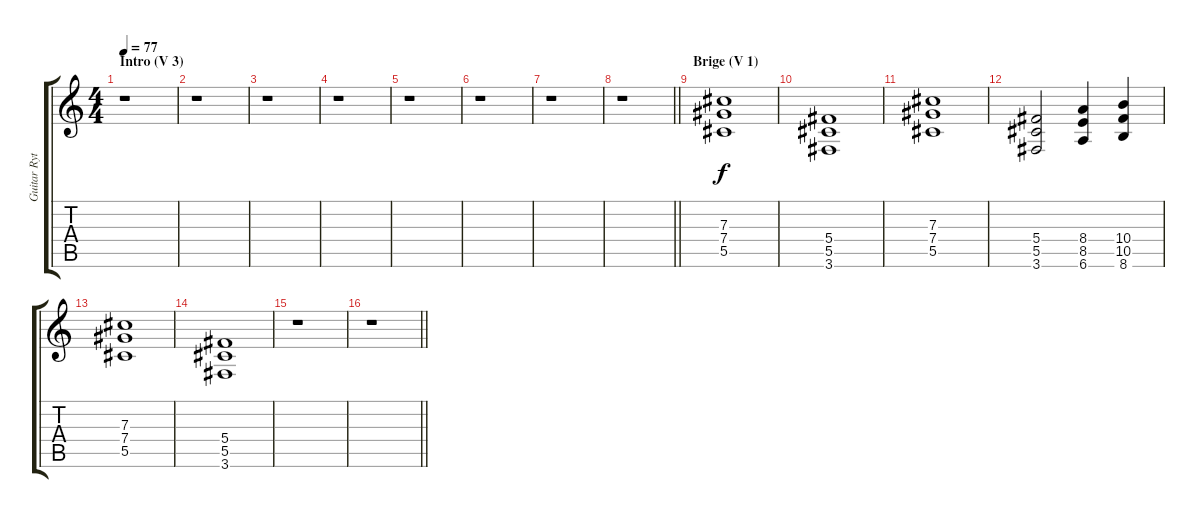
\track ("Guitar Rythm (Disto)" "Guitar Ryt") {instrument distortionguitar}
\staff {score tabs}
\tuning (Eb4 Bb3 Gb3 Db3 Ab2 Eb2) {hide}
\ts (4 4)
\section ("" "Intro (V 3)")
\tempo 77
\clef g2
\ks c
r.1{dy f} |
r.1 |
r.1 |
r.1 |
r.1 |
r.1 |
r.1 |
\barLineRight lightlight
r.1 |
\section ("" "Brige (V 1)")
(7.3 7.4 5.5).1 |
(5.4 5.5 3.6).1 |
(7.3 7.4 5.5).1 |
(5.4 5.5 3.6).2 (8.4 8.5 6.6).4 (10.4 10.5 8.6).4 |
(7.3 7.4 5.5).1 |
(5.4 5.5 3.6).1 |
r.1 |
\barLineRight lightlight
r.1
